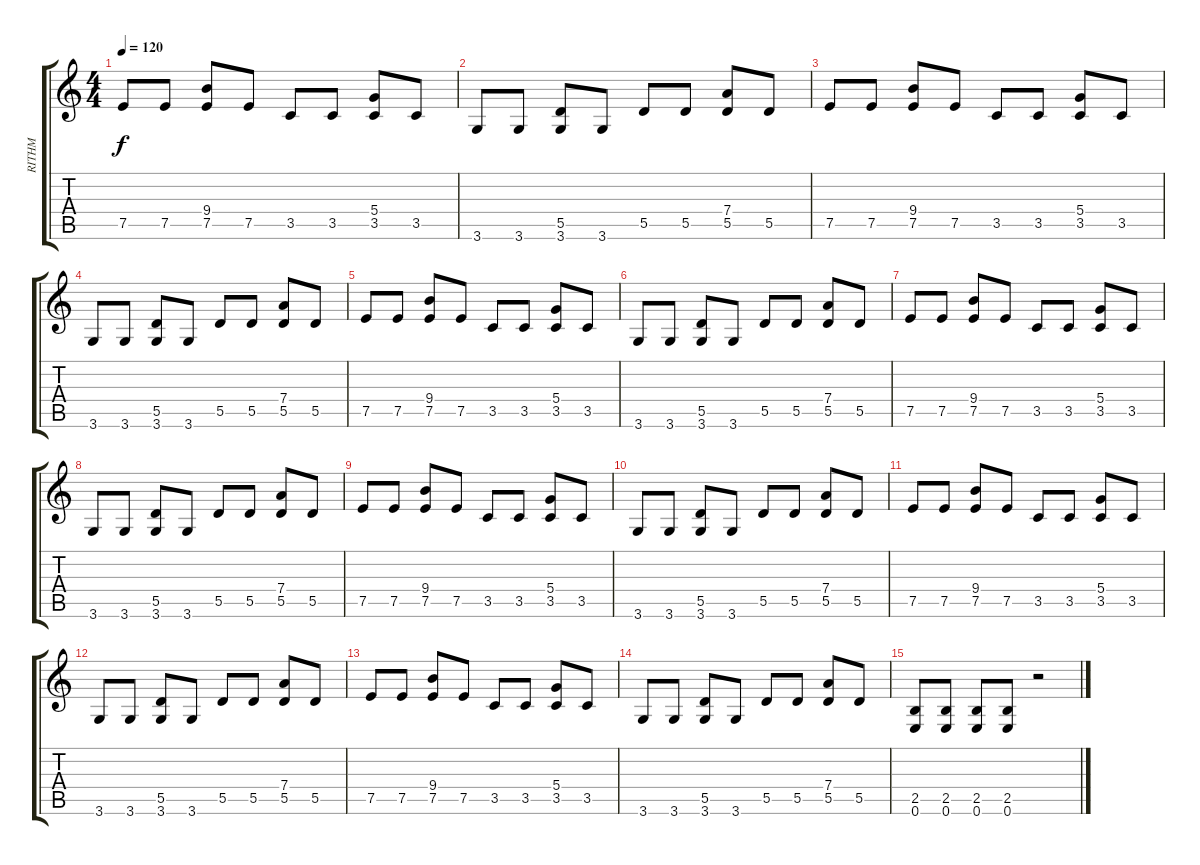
\track ("RITHM" "RITHM") {instrument electricguitarjazz}
\staff {score tabs}
\tuning (E4 B3 G3 D3 A2 E2) {hide}
\ts (4 4)
\tempo 120
\clef g2
\ks c
7.5.8{dy f} 7.5.8 (9.4 7.5).8 7.5.8 3.5.8 3.5.8 (5.4 3.5).8 3.5.8 |
3.6.8 3.6.8 (5.5 3.6).8 3.6.8 5.5.8 5.5.8 (7.4 5.5).8 5.5.8 |
7.5.8 7.5.8 (9.4 7.5).8 7.5.8 3.5.8 3.5.8 (5.4 3.5).8 3.5.8 |
3.6.8 3.6.8 (5.5 3.6).8 3.6.8 5.5.8 5.5.8 (7.4 5.5).8 5.5.8 |
7.5.8 7.5.8 (9.4 7.5).8 7.5.8 3.5.8 3.5.8 (5.4 3.5).8 3.5.8 |
3.6.8 3.6.8 (5.5 3.6).8 3.6.8 5.5.8 5.5.8 (7.4 5.5).8 5.5.8 |
7.5.8 7.5.8 (9.4 7.5).8 7.5.8 3.5.8 3.5.8 (5.4 3.5).8 3.5.8 |
3.6.8 3.6.8 (5.5 3.6).8 3.6.8 5.5.8 5.5.8 (7.4 5.5).8 5.5.8 |
7.5.8 7.5.8 (9.4 7.5).8 7.5.8 3.5.8 3.5.8 (5.4 3.5).8 3.5.8 |
\section ("" "")
3.6.8 3.6.8 (5.5 3.6).8 3.6.8 5.5.8 5.5.8 (7.4 5.5).8 5.5.8 |
7.5.8 7.5.8 (9.4 7.5).8 7.5.8 3.5.8 3.5.8 (5.4 3.5).8 3.5.8 |
3.6.8 3.6.8 (5.5 3.6).8 3.6.8 5.5.8 5.5.8 (7.4 5.5).8 5.5.8 |
7.5.8 7.5.8 (9.4 7.5).8 7.5.8 3.5.8 3.5.8 (5.4 3.5).8 3.5.8 |
3.6.8 3.6.8 (5.5 3.6).8 3.6.8 5.5.8 5.5.8 (7.4 5.5).8 5.5.8 |
(2.5 0.6).8 (2.5 0.6).8 (2.5 0.6).8 (2.5 0.6).8 r.2
